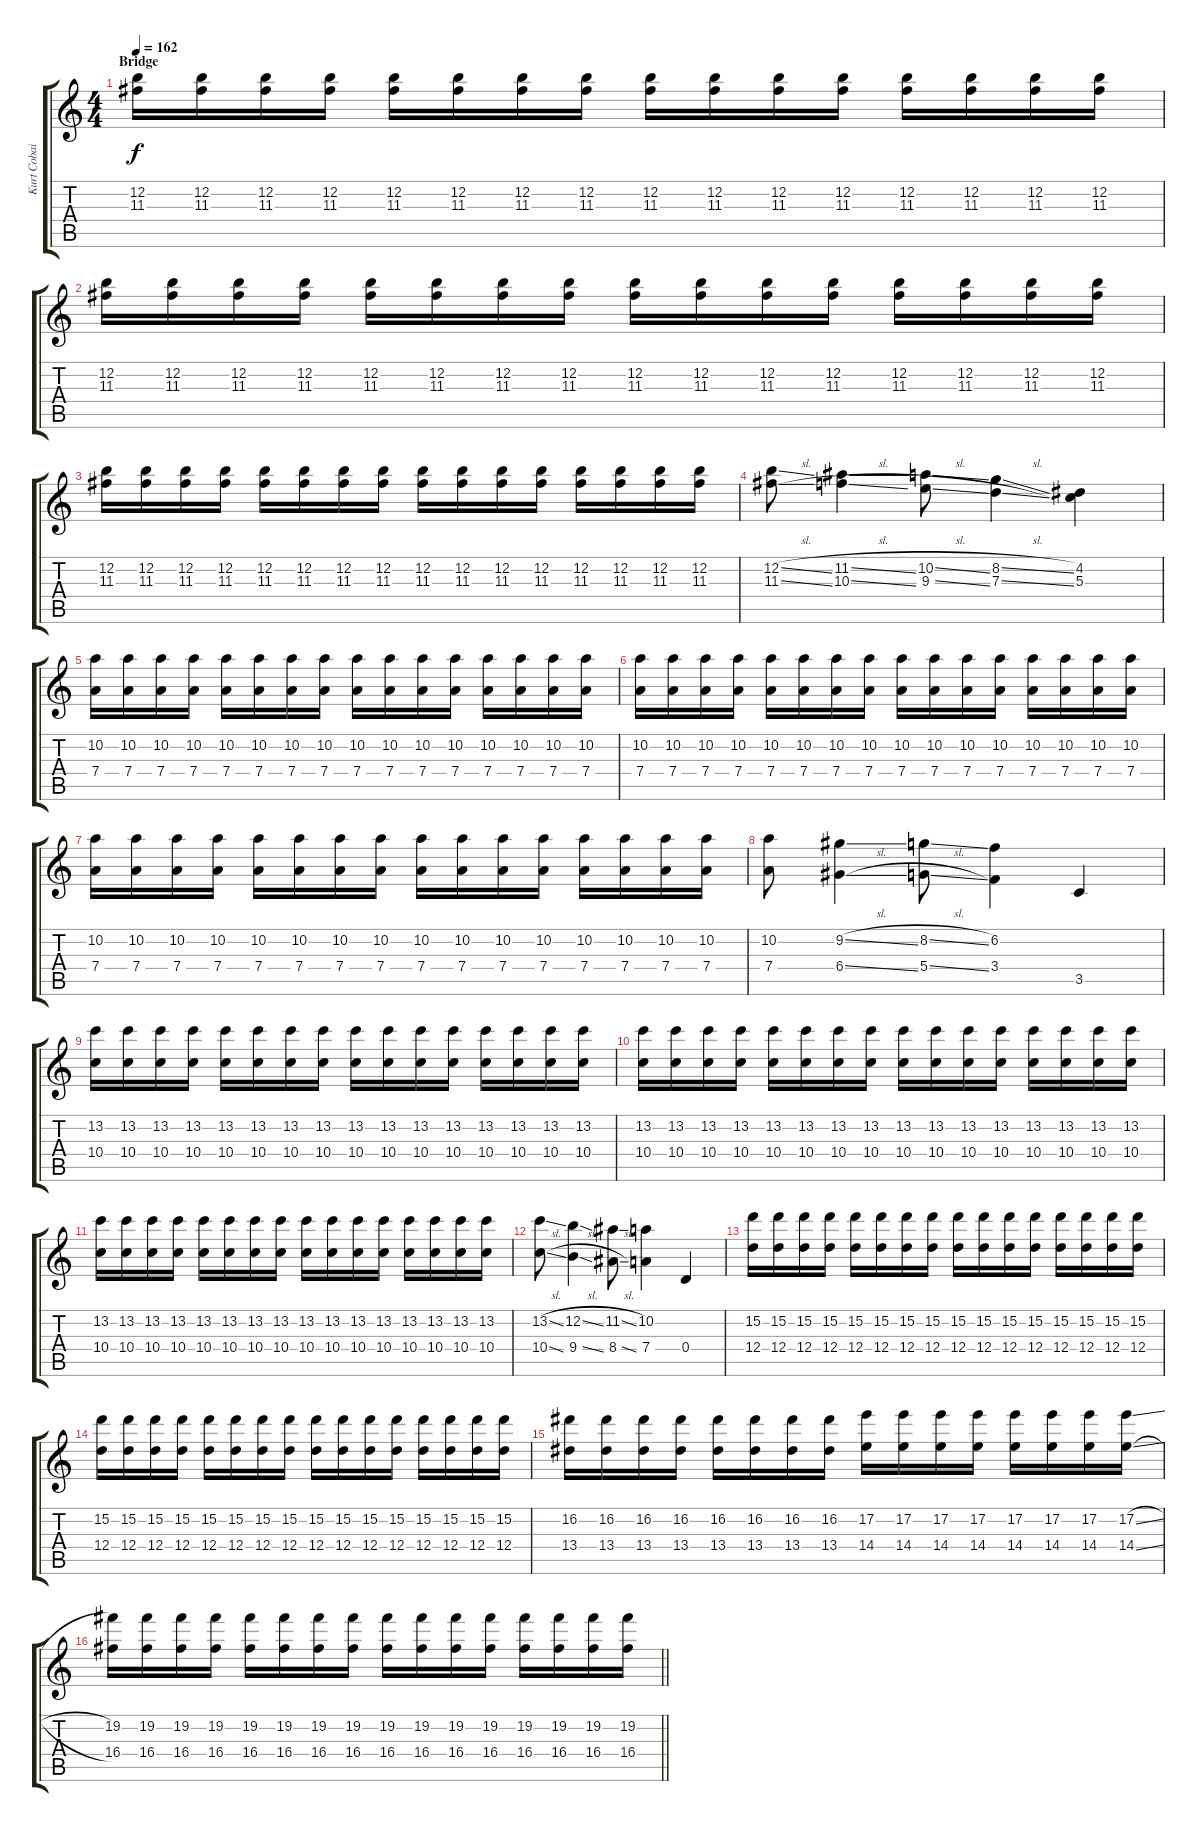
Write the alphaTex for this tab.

\track ("Kurt Cobain" "Kurt Cobai") {instrument distortionguitar bank 2}
\staff {score tabs}
\tuning (E4 B3 G3 D3 A2 E2) {hide}
\ts (4 4)
\section ("" "Bridge")
\tempo 162
\clef g2
\ks c
(12.2 11.3).16{dy f} (12.2 11.3).16 (12.2 11.3).16 (12.2 11.3).16 (12.2 11.3).16 (12.2 11.3).16 (12.2 11.3).16 (12.2 11.3).16 (12.2 11.3).16 (12.2 11.3).16 (12.2 11.3).16 (12.2 11.3).16 (12.2 11.3).16 (12.2 11.3).16 (12.2 11.3).16 (12.2 11.3).16 |
(12.2 11.3).16 (12.2 11.3).16 (12.2 11.3).16 (12.2 11.3).16 (12.2 11.3).16 (12.2 11.3).16 (12.2 11.3).16 (12.2 11.3).16 (12.2 11.3).16 (12.2 11.3).16 (12.2 11.3).16 (12.2 11.3).16 (12.2 11.3).16 (12.2 11.3).16 (12.2 11.3).16 (12.2 11.3).16 |
(12.2 11.3).16 (12.2 11.3).16 (12.2 11.3).16 (12.2 11.3).16 (12.2 11.3).16 (12.2 11.3).16 (12.2 11.3).16 (12.2 11.3).16 (12.2 11.3).16 (12.2 11.3).16 (12.2 11.3).16 (12.2 11.3).16 (12.2 11.3).16 (12.2 11.3).16 (12.2 11.3).16 (12.2 11.3).16 |
(12.2{sl} 11.3{sl}).8 (11.2{sl} 10.3{sl}).4 (10.2{sl} 9.3{sl}).8 (8.2{sl} 7.3{sl}).4 (4.2 5.3).4 |
(10.2 7.4).16 (10.2 7.4).16 (10.2 7.4).16 (10.2 7.4).16 (10.2 7.4).16 (10.2 7.4).16 (10.2 7.4).16 (10.2 7.4).16 (10.2 7.4).16 (10.2 7.4).16 (10.2 7.4).16 (10.2 7.4).16 (10.2 7.4).16 (10.2 7.4).16 (10.2 7.4).16 (10.2 7.4).16 |
(10.2 7.4).16 (10.2 7.4).16 (10.2 7.4).16 (10.2 7.4).16 (10.2 7.4).16 (10.2 7.4).16 (10.2 7.4).16 (10.2 7.4).16 (10.2 7.4).16 (10.2 7.4).16 (10.2 7.4).16 (10.2 7.4).16 (10.2 7.4).16 (10.2 7.4).16 (10.2 7.4).16 (10.2 7.4).16 |
(10.2 7.4).16 (10.2 7.4).16 (10.2 7.4).16 (10.2 7.4).16 (10.2 7.4).16 (10.2 7.4).16 (10.2 7.4).16 (10.2 7.4).16 (10.2 7.4).16 (10.2 7.4).16 (10.2 7.4).16 (10.2 7.4).16 (10.2 7.4).16 (10.2 7.4).16 (10.2 7.4).16 (10.2 7.4).16 |
(10.2 7.4).8 (9.2{sl} 6.4{sl}).4 (8.2{sl} 5.4{sl}).8 (6.2 3.4).4 3.5.4 |
(13.2 10.4).16 (13.2 10.4).16 (13.2 10.4).16 (13.2 10.4).16 (13.2 10.4).16 (13.2 10.4).16 (13.2 10.4).16 (13.2 10.4).16 (13.2 10.4).16 (13.2 10.4).16 (13.2 10.4).16 (13.2 10.4).16 (13.2 10.4).16 (13.2 10.4).16 (13.2 10.4).16 (13.2 10.4).16 |
(13.2 10.4).16 (13.2 10.4).16 (13.2 10.4).16 (13.2 10.4).16 (13.2 10.4).16 (13.2 10.4).16 (13.2 10.4).16 (13.2 10.4).16 (13.2 10.4).16 (13.2 10.4).16 (13.2 10.4).16 (13.2 10.4).16 (13.2 10.4).16 (13.2 10.4).16 (13.2 10.4).16 (13.2 10.4).16 |
(13.2 10.4).16 (13.2 10.4).16 (13.2 10.4).16 (13.2 10.4).16 (13.2 10.4).16 (13.2 10.4).16 (13.2 10.4).16 (13.2 10.4).16 (13.2 10.4).16 (13.2 10.4).16 (13.2 10.4).16 (13.2 10.4).16 (13.2 10.4).16 (13.2 10.4).16 (13.2 10.4).16 (13.2 10.4).16 |
(13.2{sl} 10.4{sl}).8 (12.2{sl} 9.4{sl}).4 (11.2{sl} 8.4{sl}).8 (10.2 7.4).4 0.4.4 |
(15.2 12.4).16 (15.2 12.4).16 (15.2 12.4).16 (15.2 12.4).16 (15.2 12.4).16 (15.2 12.4).16 (15.2 12.4).16 (15.2 12.4).16 (15.2 12.4).16 (15.2 12.4).16 (15.2 12.4).16 (15.2 12.4).16 (15.2 12.4).16 (15.2 12.4).16 (15.2 12.4).16 (15.2 12.4).16 |
(15.2 12.4).16 (15.2 12.4).16 (15.2 12.4).16 (15.2 12.4).16 (15.2 12.4).16 (15.2 12.4).16 (15.2 12.4).16 (15.2 12.4).16 (15.2 12.4).16 (15.2 12.4).16 (15.2 12.4).16 (15.2 12.4).16 (15.2 12.4).16 (15.2 12.4).16 (15.2 12.4).16 (15.2 12.4).16 |
(16.2 13.4).16 (16.2 13.4).16 (16.2 13.4).16 (16.2 13.4).16 (16.2 13.4).16 (16.2 13.4).16 (16.2 13.4).16 (16.2 13.4).16 (17.2 14.4).16 (17.2 14.4).16 (17.2 14.4).16 (17.2 14.4).16 (17.2 14.4).16 (17.2 14.4).16 (17.2 14.4).16 (17.2{sl} 14.4{sl}).16 |
\barLineRight lightlight
(19.2 16.4).16 (19.2 16.4).16 (19.2 16.4).16 (19.2 16.4).16 (19.2 16.4).16 (19.2 16.4).16 (19.2 16.4).16 (19.2 16.4).16 (19.2 16.4).16 (19.2 16.4).16 (19.2 16.4).16 (19.2 16.4).16 (19.2 16.4).16 (19.2 16.4).16 (19.2 16.4).16 (19.2 16.4).16
